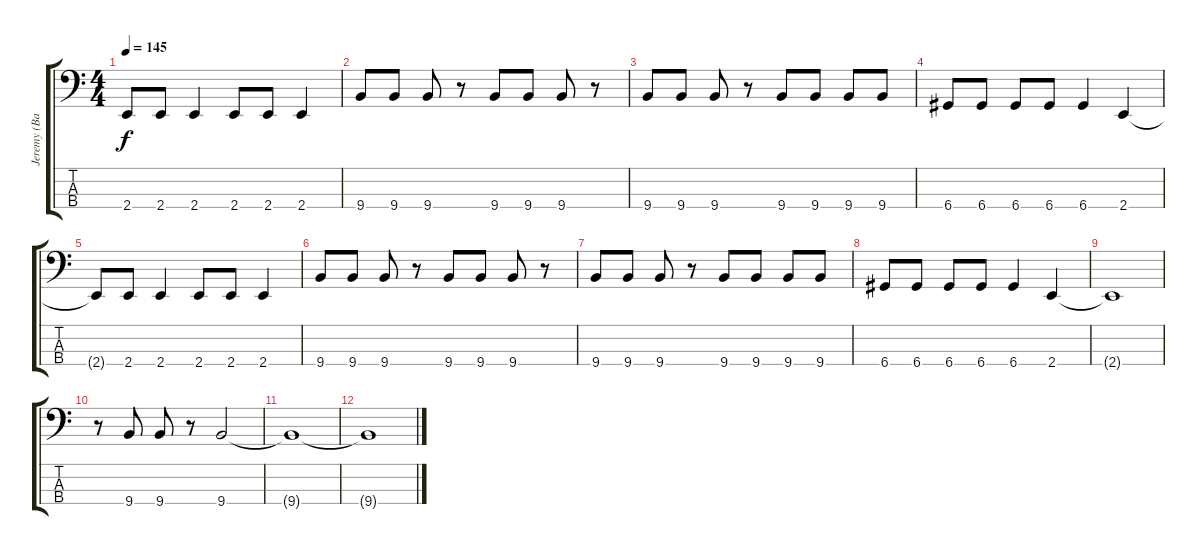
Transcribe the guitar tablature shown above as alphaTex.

\track ("Jeremy (Bass)" "Jeremy (Ba") {instrument electricbasspick}
\staff {score tabs}
\tuning (G2 D2 A1 D1) {hide}
\ts (4 4)
\tempo 145
\clef f4
\ks c
2.4.8{dy f} 2.4.8 2.4.4 2.4.8 2.4.8 2.4.4 |
9.4.8 9.4.8 9.4.8 r.8 9.4.8 9.4.8 9.4.8 r.8 |
9.4.8 9.4.8 9.4.8 r.8 9.4.8 9.4.8 9.4.8 9.4.8 |
6.4.8 6.4.8 6.4.8 6.4.8 6.4.4 2.4.4 |
2.4{t}.8 2.4.8 2.4.4 2.4.8 2.4.8 2.4.4 |
9.4.8 9.4.8 9.4.8 r.8 9.4.8 9.4.8 9.4.8 r.8 |
9.4.8 9.4.8 9.4.8 r.8 9.4.8 9.4.8 9.4.8 9.4.8 |
6.4.8 6.4.8 6.4.8 6.4.8 6.4.4 2.4.4 |
2.4{t}.1 |
r.8 9.4.8 9.4.8 r.8 9.4.2 |
9.4{t}.1 |
9.4{t}.1
